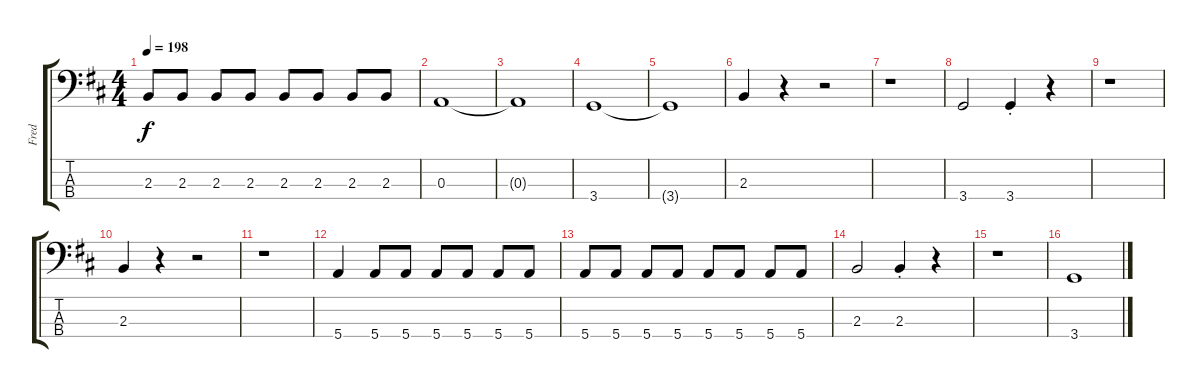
\track ("Fred" "Fred") {instrument electricbasspick}
\staff {score tabs}
\tuning (G2 D2 A1 E1) {hide}
\ts (4 4)
\tempo 198
\clef f4
\ks bminor
2.3.8{dy f} 2.3.8 2.3.8 2.3.8 2.3.8 2.3.8 2.3.8 2.3.8 |
0.3.1 |
0.3{t}.1 |
3.4.1 |
3.4{t}.1 |
2.3.4 r.4 r.2 |
r.1 |
3.4.2 3.4{st}.4 r.4 |
r.1 |
2.3.4 r.4 r.2 |
r.1 |
5.4.4 5.4.8 5.4.8 5.4.8 5.4.8 5.4.8 5.4.8 |
5.4.8 5.4.8 5.4.8 5.4.8 5.4.8 5.4.8 5.4.8 5.4.8 |
2.3.2 2.3{st}.4 r.4 |
r.1 |
3.4.1
